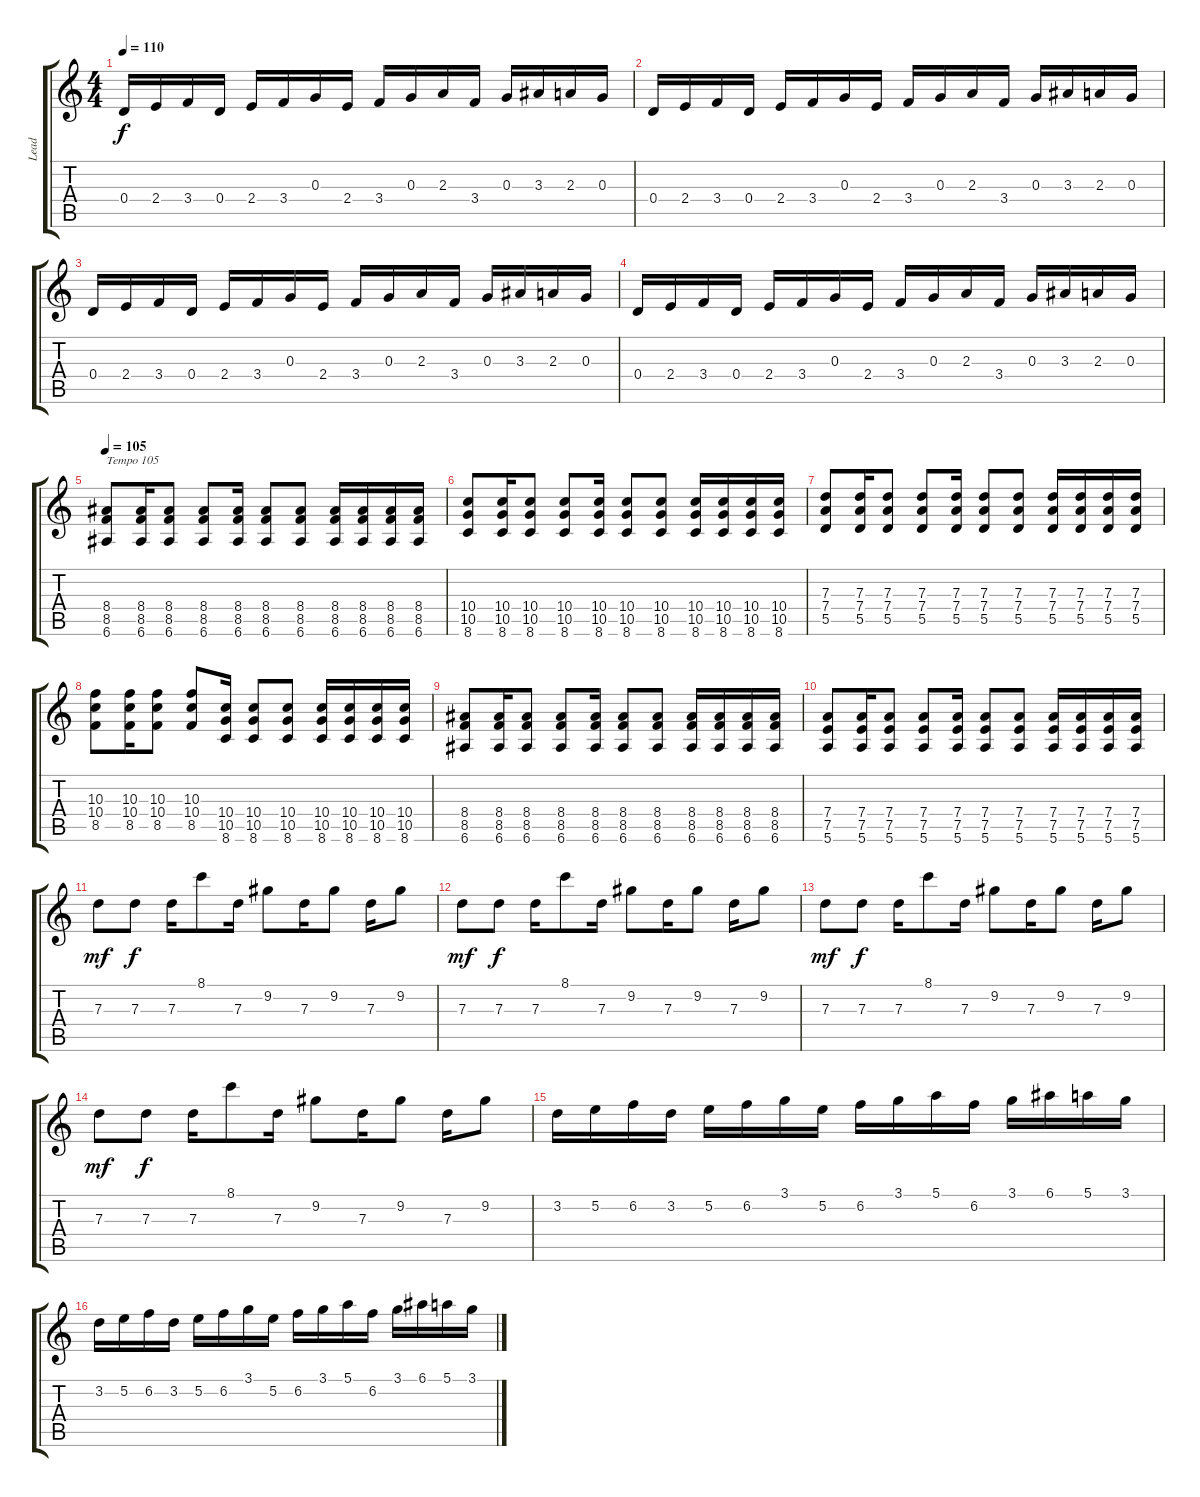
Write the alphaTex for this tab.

\track ("Lead" "Lead") {instrument distortionguitar}
\staff {score tabs}
\tuning (E4 B3 G3 D3 A2 E2) {hide}
\ts (4 4)
\tempo 110
\clef g2
\ks c
0.4.16{dy f} 2.4.16 3.4.16 0.4.16 2.4.16 3.4.16 0.3.16 2.4.16 3.4.16 0.3.16 2.3.16 3.4.16 0.3.16 3.3.16 2.3.16 0.3.16 |
0.4.16 2.4.16 3.4.16 0.4.16 2.4.16 3.4.16 0.3.16 2.4.16 3.4.16 0.3.16 2.3.16 3.4.16 0.3.16 3.3.16 2.3.16 0.3.16 |
0.4.16 2.4.16 3.4.16 0.4.16 2.4.16 3.4.16 0.3.16 2.4.16 3.4.16 0.3.16 2.3.16 3.4.16 0.3.16 3.3.16 2.3.16 0.3.16 |
0.4.16 2.4.16 3.4.16 0.4.16 2.4.16 3.4.16 0.3.16 2.4.16 3.4.16 0.3.16 2.3.16 3.4.16 0.3.16 3.3.16 2.3.16 0.3.16 |
\tempo 105
(8.4 8.5 6.6).8{txt "Tempo 105"} (8.4 8.5 6.6).16 (8.4 8.5 6.6).8 (8.4 8.5 6.6).8 (8.4 8.5 6.6).16 (8.4 8.5 6.6).8 (8.4 8.5 6.6).8 (8.4 8.5 6.6).16 (8.4 8.5 6.6).16 (8.4 8.5 6.6).16 (8.4 8.5 6.6).16 |
(10.4 10.5 8.6).8 (10.4 10.5 8.6).16 (10.4 10.5 8.6).8 (10.4 10.5 8.6).8 (10.4 10.5 8.6).16 (10.4 10.5 8.6).8 (10.4 10.5 8.6).8 (10.4 10.5 8.6).16 (10.4 10.5 8.6).16 (10.4 10.5 8.6).16 (10.4 10.5 8.6).16 |
(7.3 7.4 5.5).8 (7.3 7.4 5.5).16 (7.3 7.4 5.5).8 (7.3 7.4 5.5).8 (7.3 7.4 5.5).16 (7.3 7.4 5.5).8 (7.3 7.4 5.5).8 (7.3 7.4 5.5).16 (7.3 7.4 5.5).16 (7.3 7.4 5.5).16 (7.3 7.4 5.5).16 |
(10.3 10.4 8.5).8 (10.3 10.4 8.5).16 (10.3 10.4 8.5).8 (10.3 10.4 8.5).8 (10.4 10.5 8.6).16 (10.4 10.5 8.6).8 (10.4 10.5 8.6).8 (10.4 10.5 8.6).16 (10.4 10.5 8.6).16 (10.4 10.5 8.6).16 (10.4 10.5 8.6).16 |
(8.4 8.5 6.6).8 (8.4 8.5 6.6).16 (8.4 8.5 6.6).8 (8.4 8.5 6.6).8 (8.4 8.5 6.6).16 (8.4 8.5 6.6).8 (8.4 8.5 6.6).8 (8.4 8.5 6.6).16 (8.4 8.5 6.6).16 (8.4 8.5 6.6).16 (8.4 8.5 6.6).16 |
(7.4 7.5 5.6).8 (7.4 7.5 5.6).16 (7.4 7.5 5.6).8 (7.4 7.5 5.6).8 (7.4 7.5 5.6).16 (7.4 7.5 5.6).8 (7.4 7.5 5.6).8 (7.4 7.5 5.6).16 (7.4 7.5 5.6).16 (7.4 7.5 5.6).16 (7.4 7.5 5.6).16 |
7.3.8{dy mf volume 16} 7.3.8{dy f} 7.3.16 8.1.8 7.3.16 9.2.8 7.3.16 9.2.8 7.3.16 9.2.8 |
7.3.8{dy mf volume 16} 7.3.8{dy f} 7.3.16 8.1.8 7.3.16 9.2.8 7.3.16 9.2.8 7.3.16 9.2.8 |
7.3.8{dy mf volume 16} 7.3.8{dy f} 7.3.16 8.1.8 7.3.16 9.2.8 7.3.16 9.2.8 7.3.16 9.2.8 |
7.3.8{dy mf volume 16} 7.3.8{dy f} 7.3.16 8.1.8 7.3.16 9.2.8 7.3.16 9.2.8 7.3.16 9.2.8 |
3.2.16 5.2.16 6.2.16 3.2.16 5.2.16 6.2.16 3.1.16 5.2.16 6.2.16 3.1.16 5.1.16 6.2.16 3.1.16 6.1.16 5.1.16 3.1.16 |
3.2.16 5.2.16 6.2.16 3.2.16 5.2.16 6.2.16 3.1.16 5.2.16 6.2.16 3.1.16 5.1.16 6.2.16 3.1.16 6.1.16 5.1.16 3.1.16
